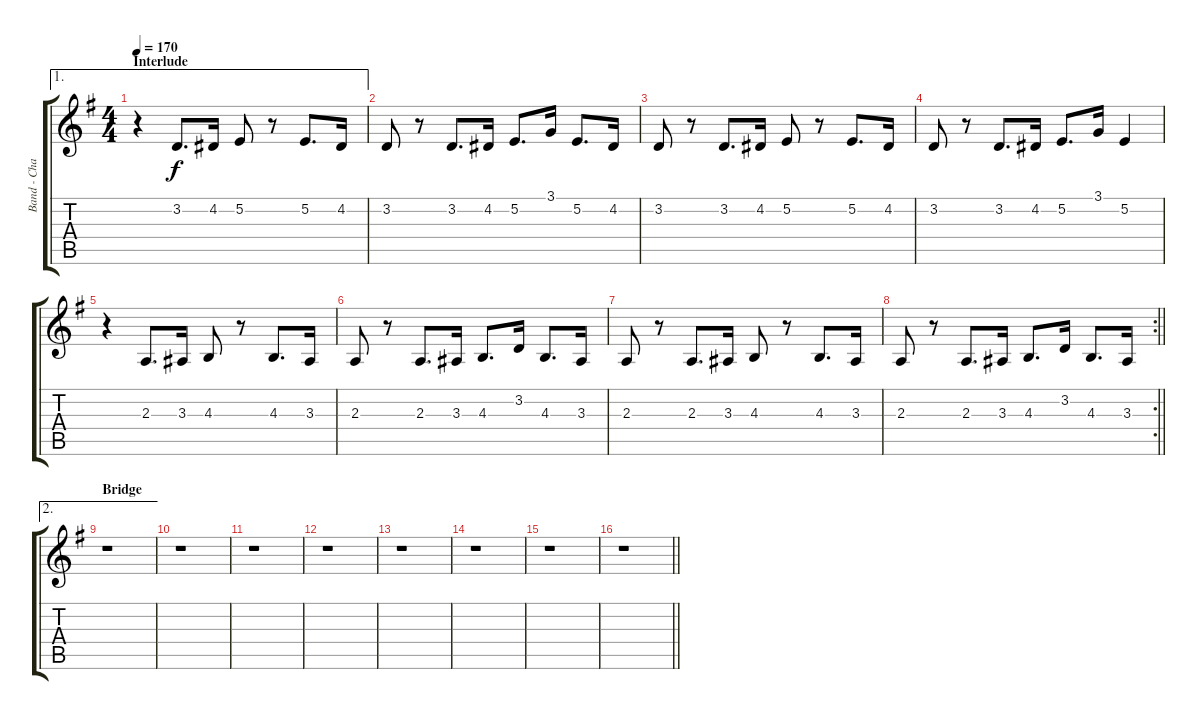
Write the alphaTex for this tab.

\track ("Band - Chant" "Band - Cha") {instrument lead2sawtooth}
\staff {score tabs}
\tuning (E4 B3 G3 D3 A2 E2) {hide}
\ae 1
\ts (4 4)
\section ("" "Interlude")
\tempo 170
\clef g2
\ks g
r.4{dy f} 3.2.8{d} 4.2.16 5.2.8 r.8 5.2.8{d} 4.2.16 |
3.2.8 r.8 3.2.8{d} 4.2.16 5.2.8{d} 3.1.16 5.2.8{d} 4.2.16 |
3.2.8 r.8 3.2.8{d} 4.2.16 5.2.8 r.8 5.2.8{d} 4.2.16 |
3.2.8 r.8 3.2.8{d} 4.2.16 5.2.8{d} 3.1.16 5.2.4 |
r.4 2.3.8{d} 3.3.16 4.3.8 r.8 4.3.8{d} 3.3.16 |
2.3.8 r.8 2.3.8{d} 3.3.16 4.3.8{d} 3.2.16 4.3.8{d} 3.3.16 |
2.3.8 r.8 2.3.8{d} 3.3.16 4.3.8 r.8 4.3.8{d} 3.3.16 |
\rc 2
\barLineRight lightlight
2.3.8 r.8 2.3.8{d} 3.3.16 4.3.8{d} 3.2.16 4.3.8{d} 3.3.16 |
\ae 2
\section ("" "Bridge")
r.1 |
r.1 |
r.1 |
r.1 |
r.1 |
r.1 |
r.1 |
\barLineRight lightlight
r.1
